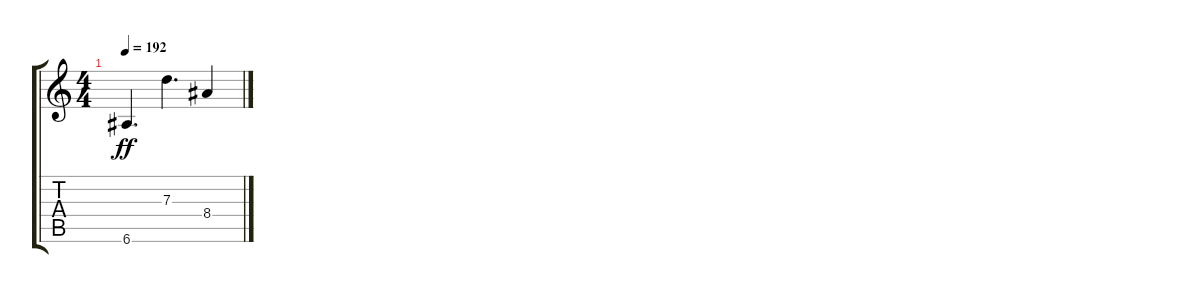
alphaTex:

\track "" {instrument electricguitarclean}
\staff {score tabs}
\tuning (E4 B3 G3 D3 A2 E2) {hide}
\ts (4 4)
\tempo 192
\clef g2
\ks c
6.6.4{d dy ff} 7.3.4{d} 8.4.4
